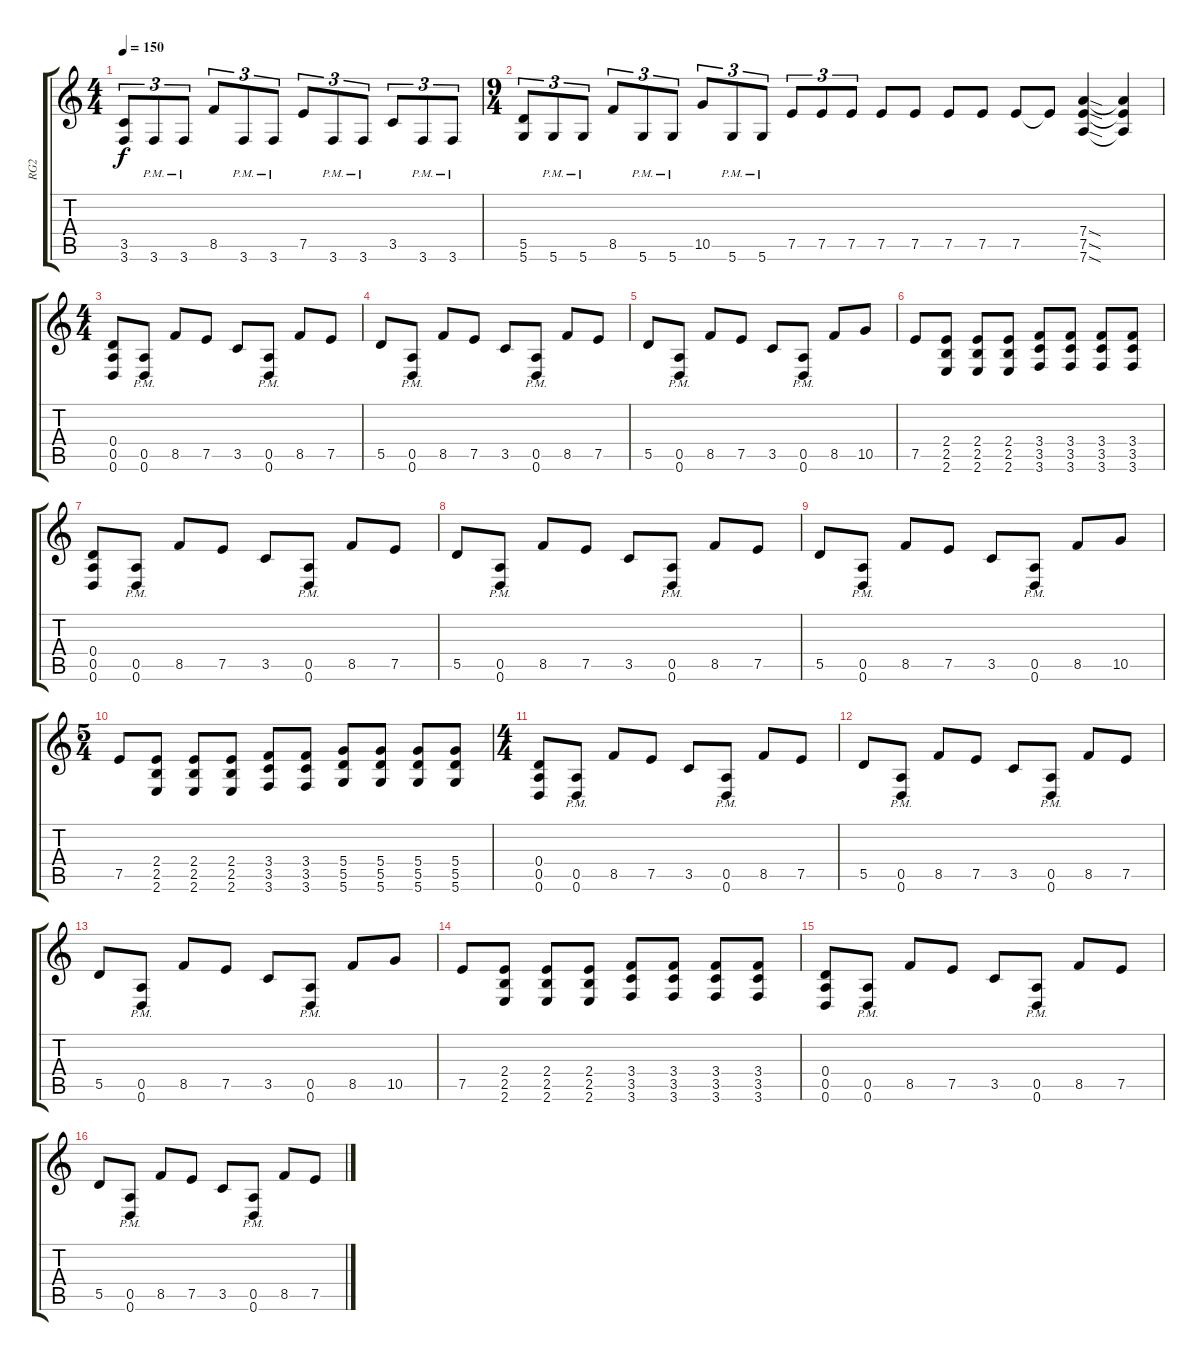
\track ("RG2" "RG2") {instrument distortionguitar}
\staff {score tabs}
\tuning (E4 B3 G3 D3 A2 D2) {hide}
\ts (4 4)
\tempo 150
\clef g2
\ks c
(3.5 3.6).8{tu (3 2) dy f} 3.6{pm}.8{tu (3 2)} 3.6{pm}.8{tu (3 2)} 8.5.8{tu (3 2)} 3.6{pm}.8{tu (3 2)} 3.6{pm}.8{tu (3 2)} 7.5.8{tu (3 2)} 3.6{pm}.8{tu (3 2)} 3.6{pm}.8{tu (3 2)} 3.5.8{tu (3 2)} 3.6{pm}.8{tu (3 2)} 3.6{pm}.8{tu (3 2)} |
\ts (9 4)
(5.5 5.6).8{tu (3 2)} 5.6{pm}.8{tu (3 2)} 5.6{pm}.8{tu (3 2)} 8.5.8{tu (3 2)} 5.6{pm}.8{tu (3 2)} 5.6{pm}.8{tu (3 2)} 10.5.8{tu (3 2)} 5.6{pm}.8{tu (3 2)} 5.6{pm}.8{tu (3 2)} 7.5.8{tu (3 2)} 7.5.8{tu (3 2)} 7.5.8{tu (3 2)} 7.5.8 7.5.8 7.5.8 7.5.8 7.5.8 7.5{t}.8 (7.4{sod} 7.5{sod} 7.6{sod}).4 (7.4{t} 7.5{t} 7.6{t}).4 |
\ts (4 4)
(0.4 0.5 0.6).8 (0.5{pm} 0.6{pm}).8 8.5.8 7.5.8 3.5.8 (0.5{pm} 0.6{pm}).8 8.5.8 7.5.8 |
5.5.8 (0.5{pm} 0.6{pm}).8 8.5.8 7.5.8 3.5.8 (0.5{pm} 0.6{pm}).8 8.5.8 7.5.8 |
5.5.8 (0.5{pm} 0.6{pm}).8 8.5.8 7.5.8 3.5.8 (0.5{pm} 0.6{pm}).8 8.5.8 10.5.8 |
7.5.8 (2.4 2.5 2.6).8 (2.4 2.5 2.6).8 (2.4 2.5 2.6).8 (3.4 3.5 3.6).8 (3.4 3.5 3.6).8 (3.4 3.5 3.6).8 (3.4 3.5 3.6).8 |
(0.4 0.5 0.6).8 (0.5{pm} 0.6{pm}).8 8.5.8 7.5.8 3.5.8 (0.5{pm} 0.6{pm}).8 8.5.8 7.5.8 |
5.5.8 (0.5{pm} 0.6{pm}).8 8.5.8 7.5.8 3.5.8 (0.5{pm} 0.6{pm}).8 8.5.8 7.5.8 |
5.5.8 (0.5{pm} 0.6{pm}).8 8.5.8 7.5.8 3.5.8 (0.5{pm} 0.6{pm}).8 8.5.8 10.5.8 |
\ts (5 4)
7.5.8 (2.4 2.5 2.6).8 (2.4 2.5 2.6).8 (2.4 2.5 2.6).8 (3.4 3.5 3.6).8 (3.4 3.5 3.6).8 (5.4 5.5 5.6).8 (5.4 5.5 5.6).8 (5.4 5.5 5.6).8 (5.4 5.5 5.6).8 |
\ts (4 4)
(0.4 0.5 0.6).8 (0.5{pm} 0.6{pm}).8 8.5.8 7.5.8 3.5.8 (0.5{pm} 0.6{pm}).8 8.5.8 7.5.8 |
5.5.8 (0.5{pm} 0.6{pm}).8 8.5.8 7.5.8 3.5.8 (0.5{pm} 0.6{pm}).8 8.5.8 7.5.8 |
5.5.8 (0.5{pm} 0.6{pm}).8 8.5.8 7.5.8 3.5.8 (0.5{pm} 0.6{pm}).8 8.5.8 10.5.8 |
7.5.8 (2.4 2.5 2.6).8 (2.4 2.5 2.6).8 (2.4 2.5 2.6).8 (3.4 3.5 3.6).8 (3.4 3.5 3.6).8 (3.4 3.5 3.6).8 (3.4 3.5 3.6).8 |
(0.4 0.5 0.6).8 (0.5{pm} 0.6{pm}).8 8.5.8 7.5.8 3.5.8 (0.5{pm} 0.6{pm}).8 8.5.8 7.5.8 |
5.5.8 (0.5{pm} 0.6{pm}).8 8.5.8 7.5.8 3.5.8 (0.5{pm} 0.6{pm}).8 8.5.8 7.5.8
